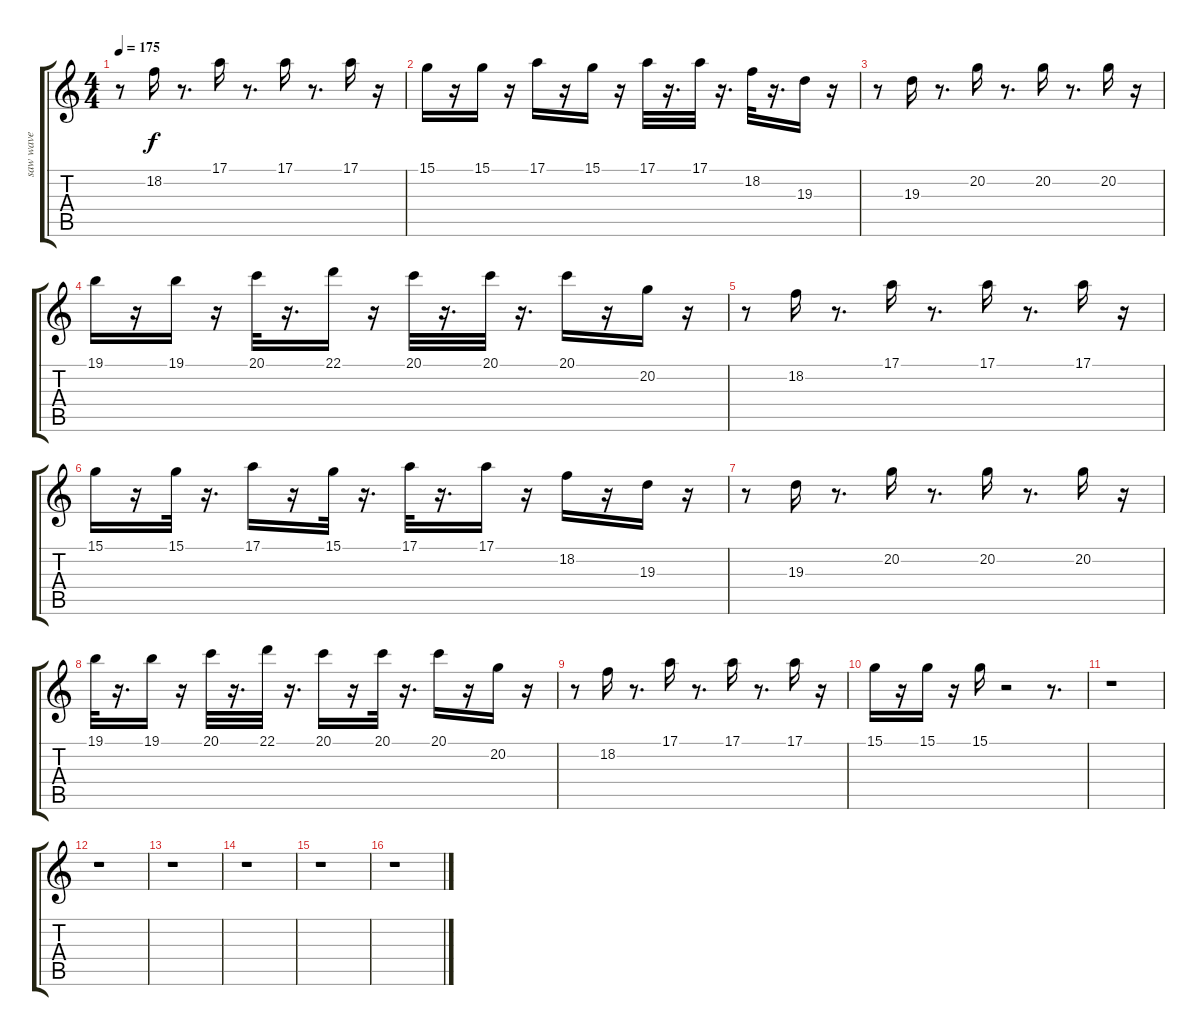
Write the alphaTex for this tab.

\track ("saw wave" "saw wave") {instrument lead2sawtooth}
\staff {score tabs}
\tuning (E4 B3 G3 D3 A2 E2) {hide}
\ts (4 4)
\tempo 175
\clef g2
\ks c
r.8{dy f} 18.2.16 r.8{d} 17.1.16 r.8{d} 17.1.16 r.8{d} 17.1.16 r.16 |
15.1.16 r.16 15.1.16 r.16 17.1.16 r.16 15.1.16 r.16 17.1.32 r.16{d} 17.1.32 r.16{d} 18.2.32 r.16{d} 19.3.16 r.16 |
r.8 19.3.16 r.8{d} 20.2.16 r.8{d} 20.2.16 r.8{d} 20.2.16 r.16 |
19.1.16 r.16 19.1.16 r.16 20.1.32 r.16{d} 22.1.16 r.16 20.1.32 r.16{d} 20.1.32 r.16{d} 20.1.16 r.16 20.2.16 r.16 |
r.8 18.2.16 r.8{d} 17.1.16 r.8{d} 17.1.16 r.8{d} 17.1.16 r.16 |
15.1.16 r.16 15.1.32 r.16{d} 17.1.16 r.16 15.1.32 r.16{d} 17.1.32 r.16{d} 17.1.16 r.16 18.2.16 r.16 19.3.16 r.16 |
r.8 19.3.16 r.8{d} 20.2.16 r.8{d} 20.2.16 r.8{d} 20.2.16 r.16 |
19.1.32 r.16{d} 19.1.16 r.16 20.1.32 r.16{d} 22.1.32 r.16{d} 20.1.16 r.16 20.1.32 r.16{d} 20.1.16 r.16 20.2.16 r.16 |
r.8 18.2.16 r.8{d} 17.1.16 r.8{d} 17.1.16 r.8{d} 17.1.16 r.16 |
15.1.16 r.16 15.1.16 r.16 15.1.16 r.2 r.8{d} |
r.1 |
r.1 |
r.1 |
r.1 |
r.1 |
r.1
